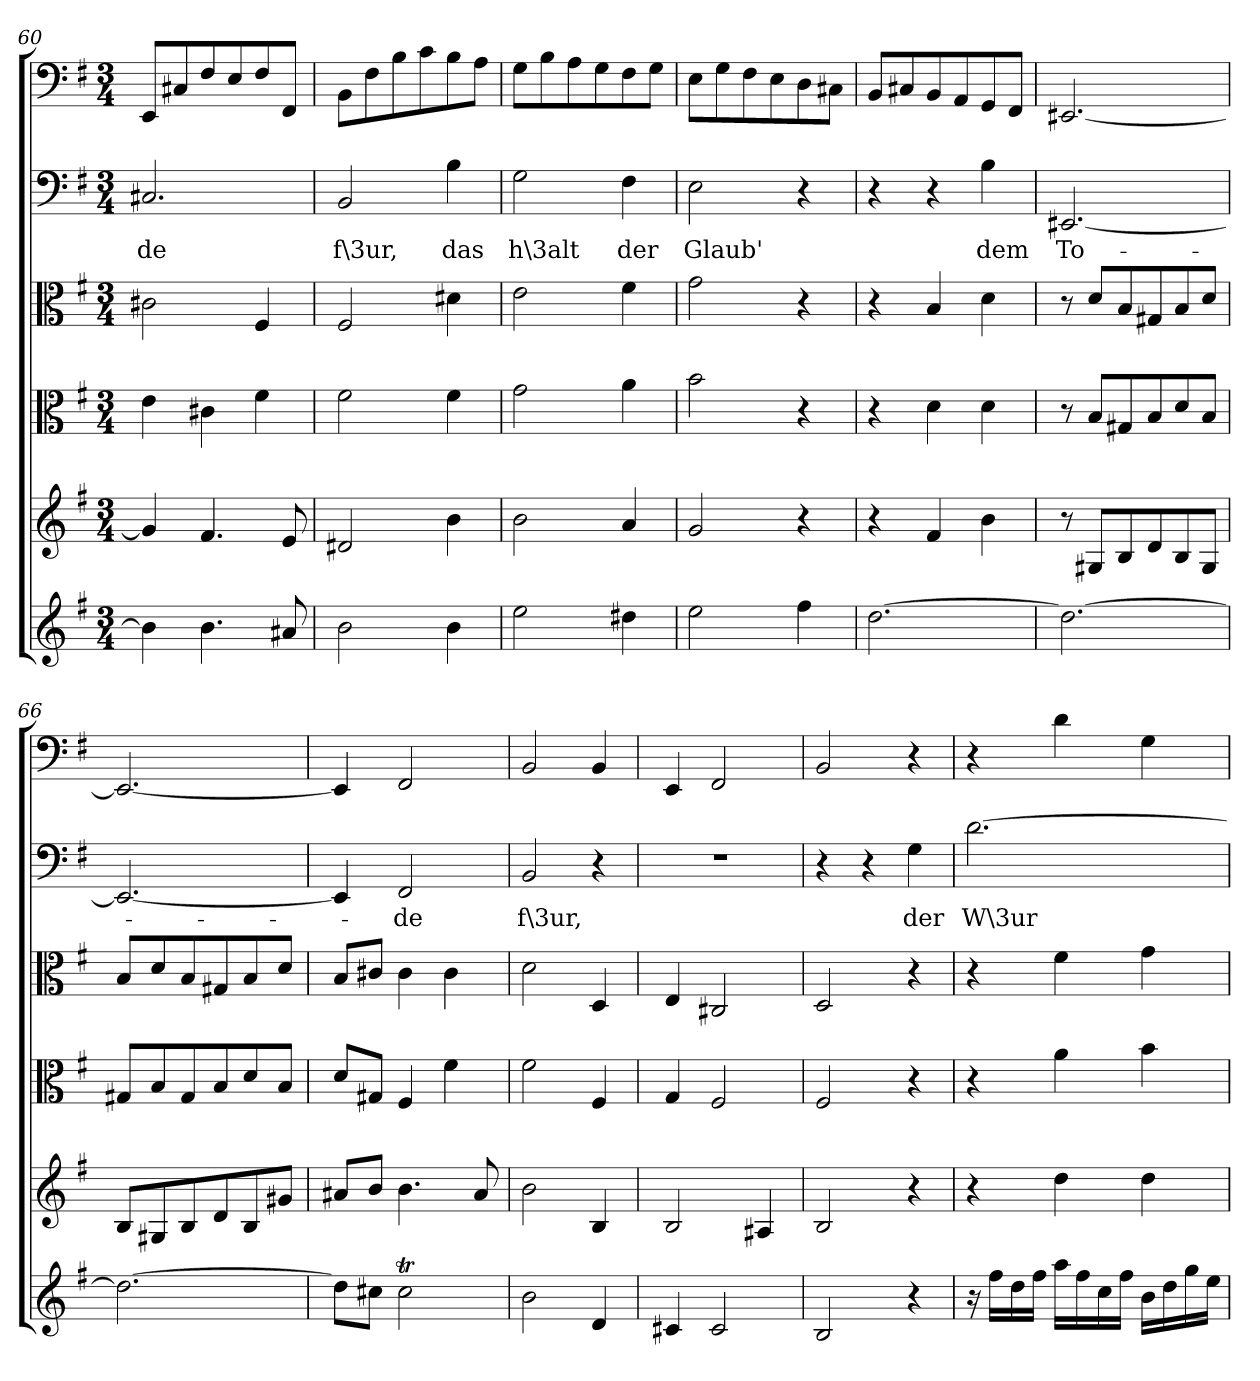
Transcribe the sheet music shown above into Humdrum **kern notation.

**kern	**kern	**kern	**kern	**kern	**text	**kern
*part6	*part5	*part4	*part3	*part2	*part2	*part1
*staff6	*staff5	*staff4	*staff3	*staff2	*staff2	*staff1
*clefG2	*clefG2	*clefC3	*clefC3	*clefF4	*	*clefF4
*k[f#]	*k[f#]	*k[f#]	*k[f#]	*k[f#]	*	*k[f#]
*e:	*e:	*e:	*e:	*e:	*	*e:
*M3/4	*M3/4	*M3/4	*M3/4	*M3/4	*	*M3/4
=60	=60	=60	=60	=60	=60	=60
4b\]	4g/]	4e\	2c#X\	2.C#X/	-de	8EE/L
.	.	.	.	.	.	8C#X/
4.b\	4.f#/	4c#X\	.	.	.	8F#/
.	.	.	.	.	.	8E/
.	.	4f#\	4F#/	.	.	8F#/
8a#X/	8e/	.	.	.	.	8FF#/J
=61	=61	=61	=61	=61	=61	=61
2b\	2d#X/	2f#\	2F#/	2BB/	f\3ur,	8BB\L
.	.	.	.	.	.	8F#\
.	.	.	.	.	.	8B\
.	.	.	.	.	.	8c\
4b\	4b\	4f#\	4d#X\	4B\	das	8B\
.	.	.	.	.	.	8A\J
=62	=62	=62	=62	=62	=62	=62
2ee\	2b\	2g\	2e\	2G\	h\3alt	8G\L
.	.	.	.	.	.	8B\
.	.	.	.	.	.	8A\
.	.	.	.	.	.	8G\
4dd#X\	4a/	4a\	4f#\	4F#\	der	8F#\
.	.	.	.	.	.	8G\J
=63	=63	=63	=63	=63	=63	=63
2ee\	2g/	2b\	2g\	2E\	Glaub'	8E\L
.	.	.	.	.	.	8G\
.	.	.	.	.	.	8F#\
.	.	.	.	.	.	8E\
4ff#\	4r	4r	4r	4r	.	8D\
.	.	.	.	.	.	8C#X\J
=64	=64	=64	=64	=64	=64	=64
[2.dd\	4r	4r	4r	4r	.	8BB/L
.	.	.	.	.	.	8C#X/
.	4f#/	4d\	4B/	4r	.	8BB/
.	.	.	.	.	.	8AA/
.	4b\	4d\	4d\	4B\	dem	8GG/
.	.	.	.	.	.	8FF#/J
=65	=65	=65	=65	=65	=65	=65
2.dd\_	8r	8r	8r	[2.EE#X/	To-	[2.EE#X/
.	8G#X/L	8B/L	8d/L	.	.	.
.	8B/	8G#X/	8B/	.	.	.
.	8d/	8B/	8G#X/	.	.	.
.	8B/	8d/	8B/	.	.	.
.	8G#/J	8B/J	8d/J	.	.	.
=66	=66	=66	=66	=66	=66	=66
2.dd\_	8B/L	8G#X/L	8B/L	2.EE#/_	.	2.EE#/_
.	8G#X/	8B/	8d/	.	.	.
.	8B/	8G#/	8B/	.	.	.
.	8d/	8B/	8G#X/	.	.	.
.	8B/	8d/	8B/	.	.	.
.	8g#X/J	8B/J	8d/J	.	.	.
=67	=67	=67	=67	=67	=67	=67
8dd\L]	8a#X/L	8d/L	8B/L	4EE#/]	.	4EE#/]
8cc#X\J	8b/J	8G#X/J	8c#X/J	.	.	.
2cc#t\	4.b\	4F#/	4c#\	2FF#/	-de	2FF#/
.	.	4f#\	4c#\	.	.	.
.	8a#/	.	.	.	.	.
=68	=68	=68	=68	=68	=68	=68
2b\	2b\	2f#\	2d\	2BB/	f\3ur,	2BB/
4d/	4B/	4F#/	4D/	4r	.	4BB/
=69	=69	=69	=69	=69	=69	=69
4c#X/	2B/	4G/	4E/	2.r	.	4EE/
2c#/	.	2F#/	2C#X/	.	.	2FF#/
.	4A#X/	.	.	.	.	.
=70	=70	=70	=70	=70	=70	=70
2B/	2B/	2F#/	2D/	4r	.	2BB/
.	.	.	.	4r	.	.
4r	4r	4r	4r	4G\	der	4r
=71	=71	=71	=71	=71	=71	=71
16r	4r	4r	4r	[2.d\	W\3ur-	4r
16ff#\LL	.	.	.	.	.	.
16dd\	.	.	.	.	.	.
16ff#\JJ	.	.	.	.	.	.
16aa\LL	4dd\	4a\	4f#\	.	.	4d\
16ff#\	.	.	.	.	.	.
16cc\	.	.	.	.	.	.
16ff#\JJ	.	.	.	.	.	.
16b\LL	4dd\	4b\	4g\	.	.	4G\
16dd\	.	.	.	.	.	.
16gg\	.	.	.	.	.	.
16ee\JJ	.	.	.	.	.	.
=	=	=	=	=	=	=
*-	*-	*-	*-	*-	*-	*-
